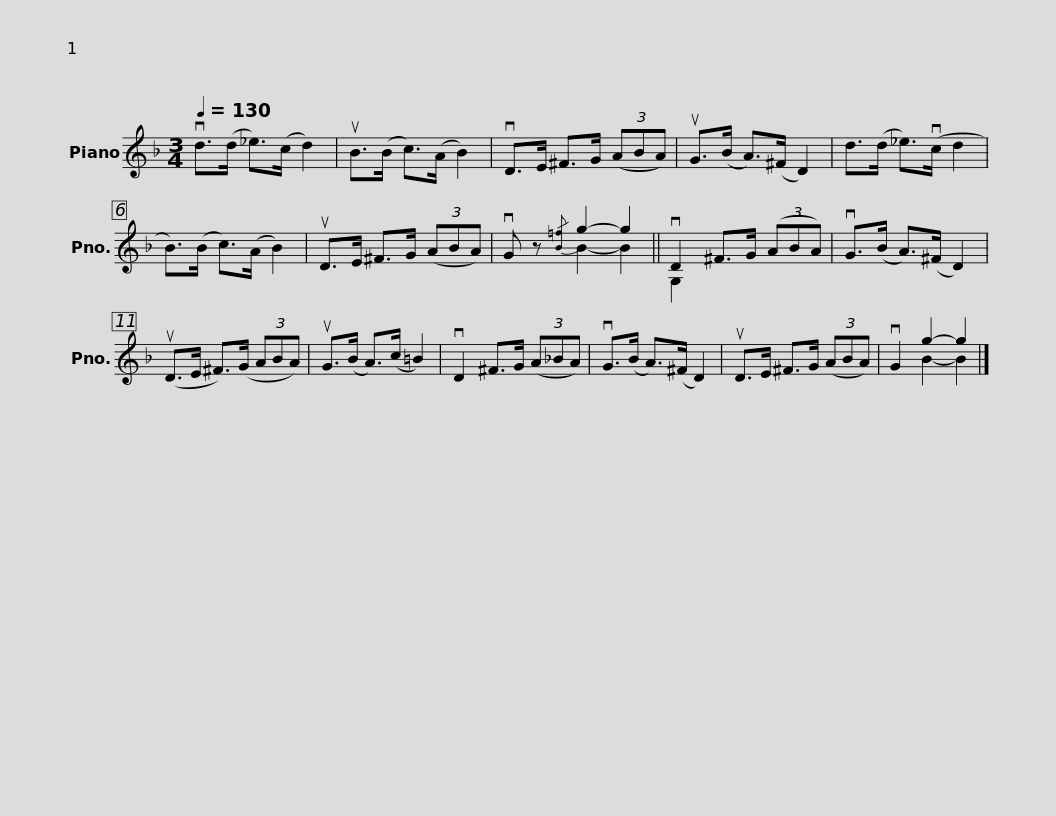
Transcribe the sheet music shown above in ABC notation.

X:1
%%score ( 1 2 )
L:1/8
Q:1/4=130
M:3/4
I:linebreak $
K:F
V:1 treble
V:2 treble
V:1
 vd>(d _e>)(c d2) | uB>(B c>)(A B2) | vD>E ^F>G (3(ABA) | uG>(B A>)(^F D2) |$ d>(d _e>)(vc d2 | %5
 B>)(B c>)(A B2) | uD>E ^F>G (3(ABA) | vG z{/[B=f]} g2- g2 ||$ vD2 ^F>G (3(ABA) | vG>(B A>)(^F D2) | %10
 (uD>E ^F>)(G (3ABA) | uG>(B A>)(c =B2) |$ vD2 ^F>G (3(A_BA) | vG>(B A>)(^F D2) | uD>E ^F>G (3(ABA) | %15
 vG2 g2- g2 |] %16
V:2
 x6 | x6 | x6 | x6 |$ x6 | %5
 x6 | x6 | x2 B2- B2 ||$ G,2 x4 | x6 | %10
 x6 | x6 |$ x6 | x6 | x6 | %15
 x2 B2- B2 |] %16
